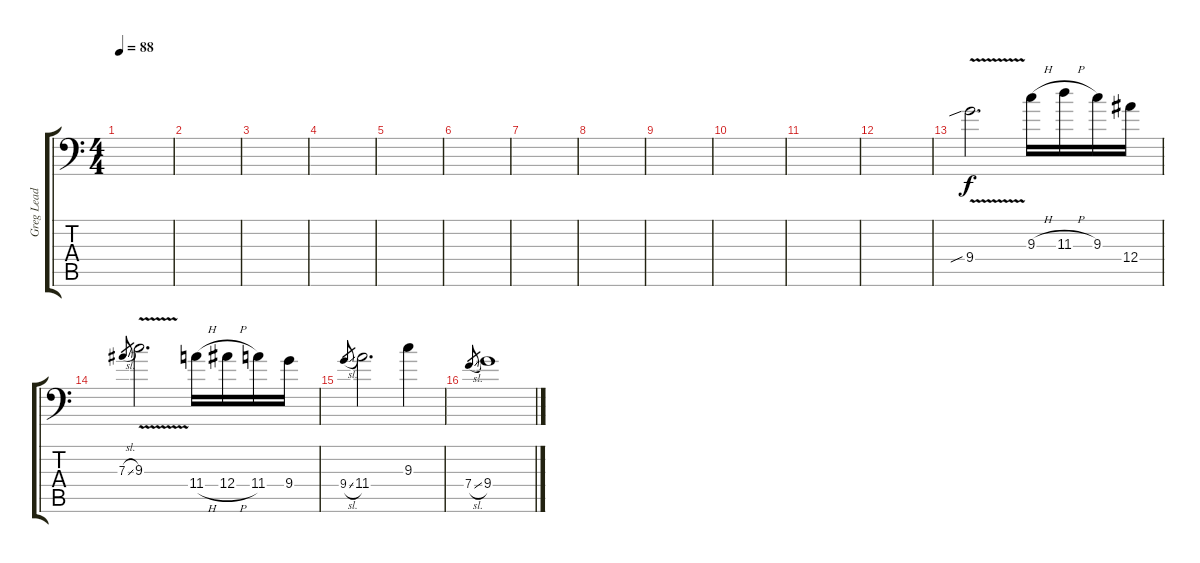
\track ("Greg Lead" "Greg Lead") {instrument distortionguitar}
\staff {score tabs}
\tuning (C4 G3 Eb3 Bb2 F2 Bb1) {hide}
\ts (4 4)
\tempo 88
\clef f4
\ks c
|
|
|
|
|
|
|
|
|
|
|
|
9.4{v sib}.2{d} 9.3{h}.16 11.3{h}.16 9.3.16 12.4.16 |
7.3{sl}.8{gr} 9.3{v}.2{d} 11.4{h}.16 12.4{h}.16 11.4.16 9.4.16 |
9.4{sl}.8{gr} 11.4.2{d} 9.3.4 |
7.4{sl}.8{gr} 9.4.1
